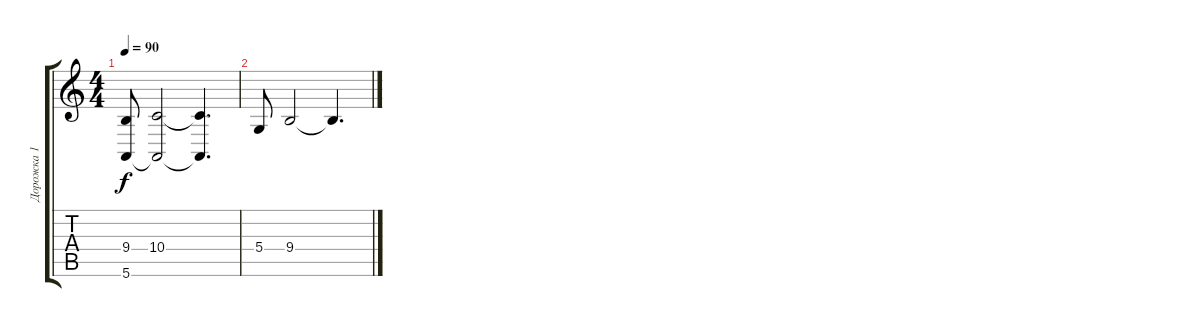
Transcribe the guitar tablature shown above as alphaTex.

\track ("Дорожка 1" "Дорожка 1") {instrument acousticgrandpiano}
\staff {score tabs}
\tuning (E4 B3 G3 D3 A2 E2) {hide}
\ts (4 4)
\tempo 90
\clef g2
\ks c
(9.4 5.6).8{dy f} (10.4 5.6{t}).2 (10.4{t} 5.6{t}).4{d} |
5.4.8 9.4.2 9.4{t}.4{d}
